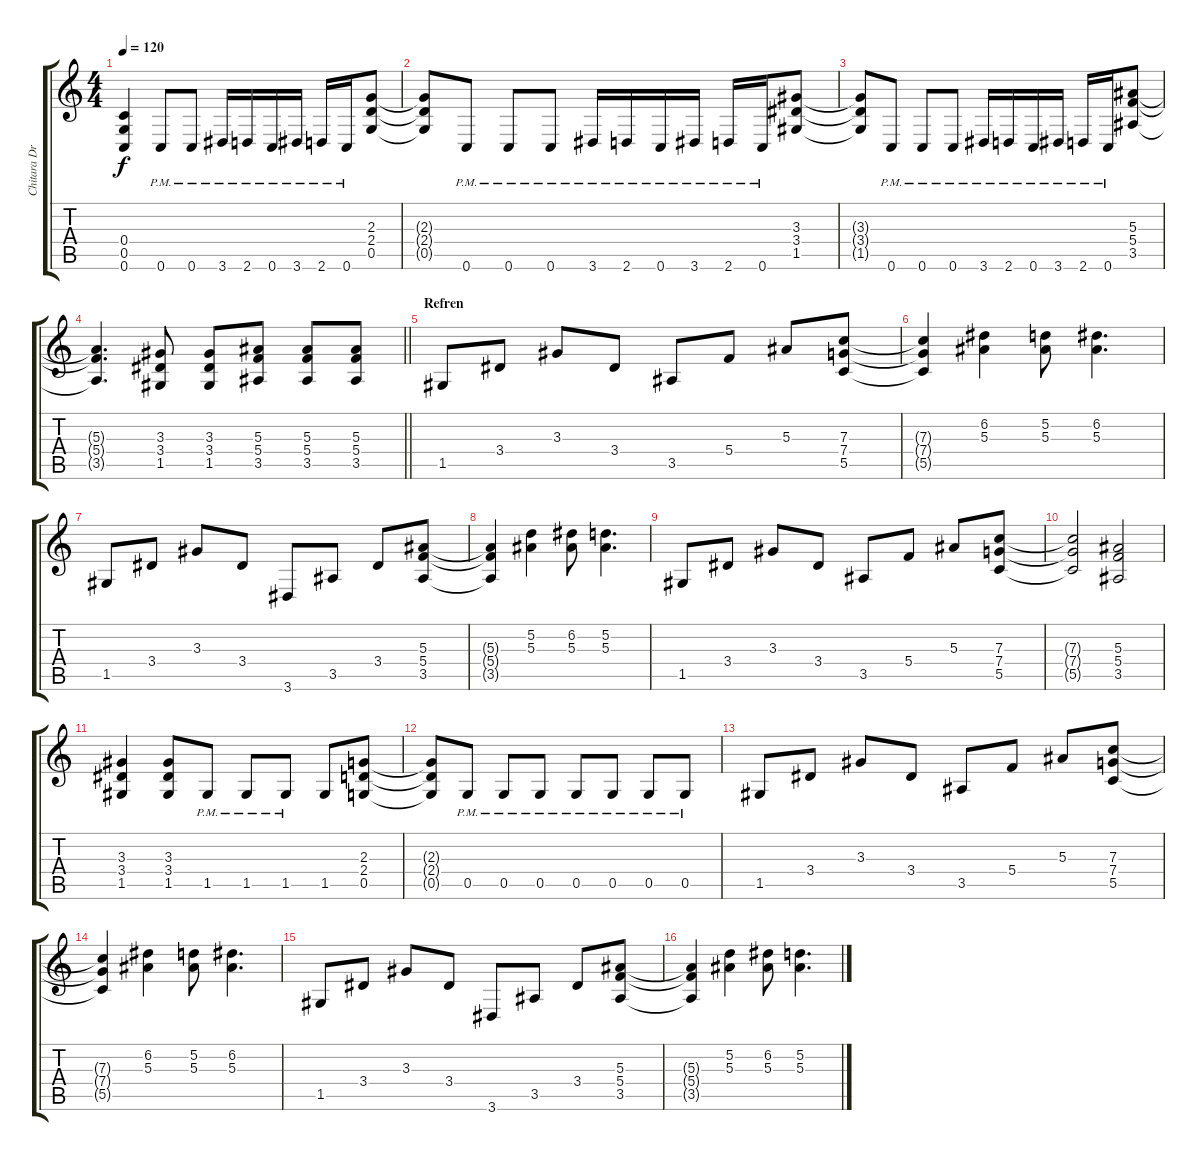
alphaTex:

\track ("Chitara Drive 2" "Chitara Dr") {instrument distortionguitar}
\staff {score tabs}
\tuning (D4 A3 F3 C3 G2 C2) {hide}
\ts (4 4)
\tempo 120
\clef g2
\ks c
(0.4 0.5 0.6).4{dy f} 0.6{pm}.8 0.6{pm}.8 3.6{pm}.16 2.6{pm}.16 0.6{pm}.16 3.6{pm}.16 2.6{pm}.16 0.6{pm}.16 (2.3 2.4 0.5).8 |
(2.3{t} 2.4{t} 0.5{t}).8 0.6{pm}.8 0.6{pm}.8 0.6{pm}.8 3.6{pm}.16 2.6{pm}.16 0.6{pm}.16 3.6{pm}.16 2.6{pm}.16 0.6{pm}.16 (3.3 3.4 1.5).8 |
(3.3{t} 3.4{t} 1.5{t}).8 0.6{pm}.8 0.6{pm}.8 0.6{pm}.8 3.6{pm}.16 2.6{pm}.16 0.6{pm}.16 3.6{pm}.16 2.6{pm}.16 0.6{pm}.16 (5.3 5.4 3.5).8 |
\barLineRight lightlight
(5.3{t} 5.4{t} 3.5{t}).4{d} (3.3 3.4 1.5).8 (3.3 3.4 1.5).8 (5.3 5.4 3.5).8 (5.3 5.4 3.5).8 (5.3 5.4 3.5).8 |
\section ("" "Refren")
1.5.8 3.4.8 3.3.8 3.4.8 3.5.8 5.4.8 5.3.8 (7.3 7.4 5.5).8 |
(7.3{t} 7.4{t} 5.5{t}).4 (6.2 5.3).4 (5.2 5.3).8 (6.2 5.3).4{d} |
1.5.8 3.4.8 3.3.8 3.4.8 3.6.8 3.5.8 3.4.8 (5.3 5.4 3.5).8 |
(5.3{t} 5.4{t} 3.5{t}).4 (5.2 5.3).4 (6.2 5.3).8 (5.2 5.3).4{d} |
1.5.8 3.4.8 3.3.8 3.4.8 3.5.8 5.4.8 5.3.8 (7.3 7.4 5.5).8 |
(7.3{t} 7.4{t} 5.5{t}).2 (5.3 5.4 3.5).2 |
(3.3 3.4 1.5).4 (3.3 3.4 1.5).8 1.5{pm}.8 1.5{pm}.8 1.5{pm}.8 1.5.8 (2.3 2.4 0.5).8 |
(2.3{t} 2.4{t} 0.5{t}).8 0.5{pm}.8 0.5{pm}.8 0.5{pm}.8 0.5{pm}.8 0.5{pm}.8 0.5{pm}.8 0.5{pm}.8 |
1.5.8 3.4.8 3.3.8 3.4.8 3.5.8 5.4.8 5.3.8 (7.3 7.4 5.5).8 |
(7.3{t} 7.4{t} 5.5{t}).4 (6.2 5.3).4 (5.2 5.3).8 (6.2 5.3).4{d} |
1.5.8 3.4.8 3.3.8 3.4.8 3.6.8 3.5.8 3.4.8 (5.3 5.4 3.5).8 |
(5.3{t} 5.4{t} 3.5{t}).4 (5.2 5.3).4 (6.2 5.3).8 (5.2 5.3).4{d}
